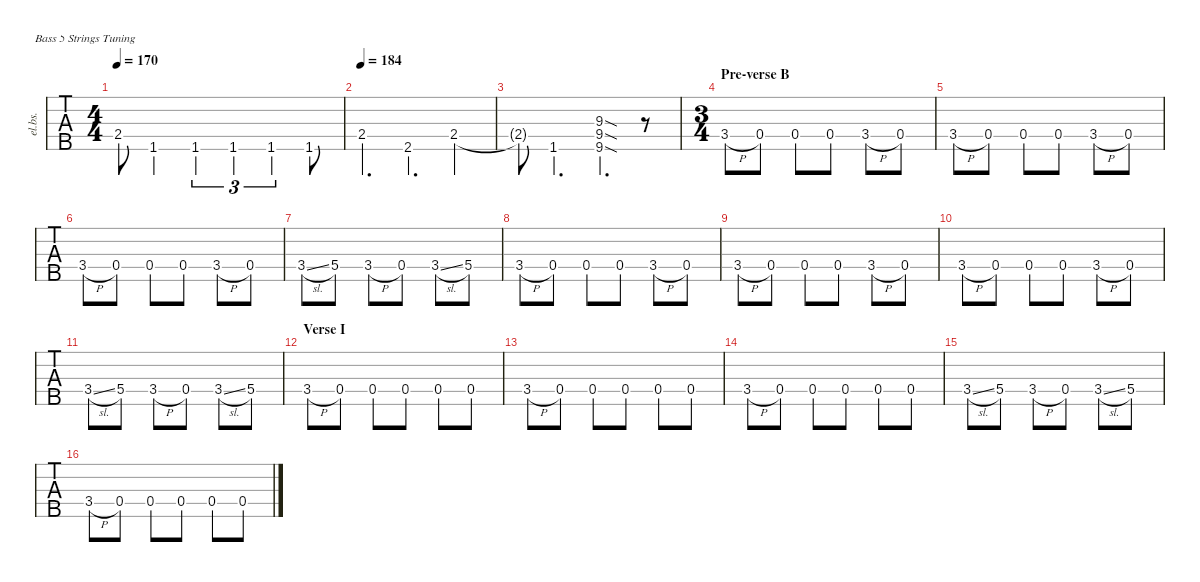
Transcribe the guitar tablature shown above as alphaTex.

\defaultSystemsLayout 4
\hideDynamics
\bracketExtendMode nobrackets
\otherSystemsTrackNameOrientation horizontal
\track ("Bass" "el.bs.") {defaultSystemsLayout 4 multiBarRest instrument electricbassfinger}
\staff {tabs}
\tuning (G2 D2 A1 E1 B0)
\ts (4 4)
\tempo 170
\clef f4
\ks c
2.4{t acc #}.8{dy mf} 1.5{st}.4{dy f} 1.5{st}.4{tu (3 2)} 1.5{st}.4{tu (3 2)} 1.5{st}.4{tu (3 2)} 1.5{st}.8 |
\tempo 184
2.4{acc #}.4{d} 2.5{acc #}.4{d} 2.4{acc #}.4 |
2.4{t acc #}.8 1.5.4{d} (9.4{sod acc #} 9.3{sod acc #} 9.5{sod acc #}).4{d} r.8 |
\ts (3 4)
\beaming (8 2 2 2 2)
\section ("" "Pre-verse B")
3.4{h}.8 0.4.8 0.4.8 0.4.8 3.4{h}.8 0.4.8 |
3.4{h}.8 0.4.8 0.4.8 0.4.8 3.4{h}.8 0.4.8 |
3.4{h}.8 0.4.8 0.4.8 0.4.8 3.4{h}.8 0.4.8 |
3.4{sl}.8 5.4.8 3.4{h}.8 0.4.8 3.4{sl}.8 5.4.8 |
3.4{h}.8 0.4.8 0.4.8 0.4.8 3.4{h}.8 0.4.8 |
3.4{h}.8 0.4.8 0.4.8 0.4.8 3.4{h}.8 0.4.8 |
3.4{h}.8 0.4.8 0.4.8 0.4.8 3.4{h}.8 0.4.8 |
3.4{sl}.8 5.4.8 3.4{h}.8 0.4.8 3.4{sl}.8 5.4.8 |
\section ("" "Verse I")
3.4{h}.8 0.4.8 0.4.8 0.4.8 0.4.8 0.4.8 |
3.4{h}.8 0.4.8 0.4.8 0.4.8 0.4.8 0.4.8 |
3.4{h}.8 0.4.8 0.4.8 0.4.8 0.4.8 0.4.8 |
3.4{sl}.8 5.4.8 3.4{h}.8 0.4.8 3.4{sl}.8 5.4.8 |
3.4{h}.8 0.4.8 0.4.8 0.4.8 0.4.8 0.4.8
